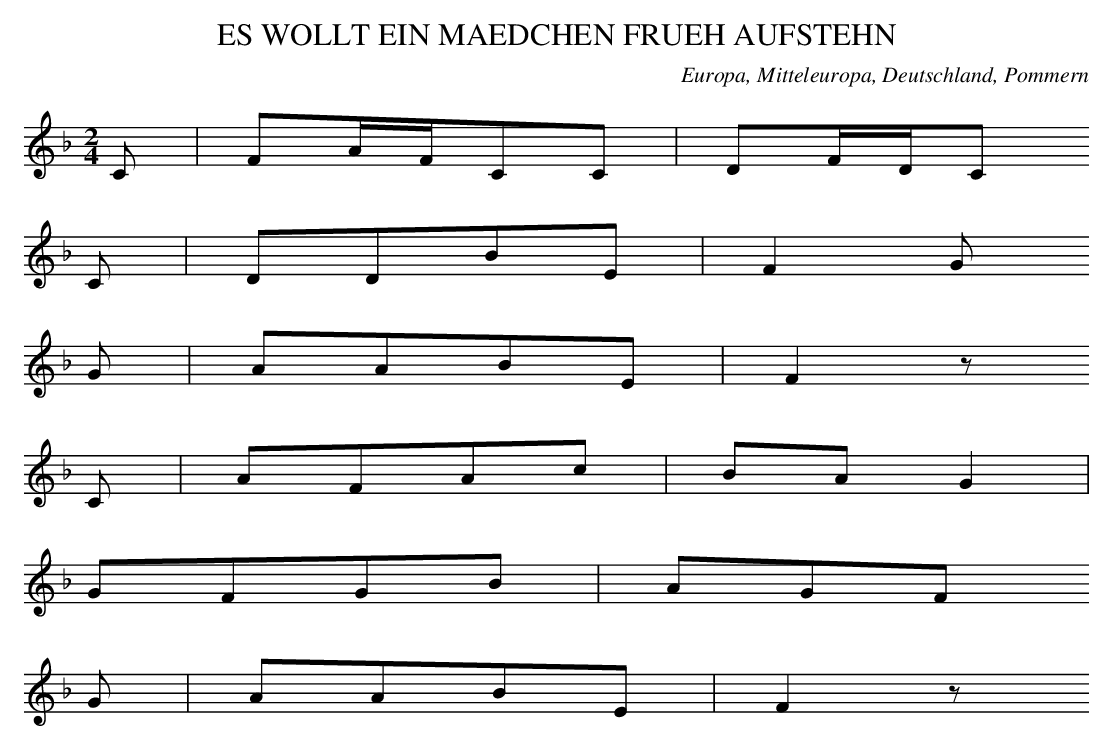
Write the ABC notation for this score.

X:1
T: ES WOLLT EIN MAEDCHEN FRUEH AUFSTEHN
O: Europa, Mitteleuropa, Deutschland, Pommern
M: 2/4
L: 1/16
K: F
C2 | F2AFC2C2 | D2FDC2
C2 | D2D2B2E2 | F4G2
G2 | A2A2B2E2 | F4z2
C2 | A2F2A2c2 | B2A2G4 |
G2F2G2B2 | A2G2F2
G2 | A2A2B2E2 | F4z2
